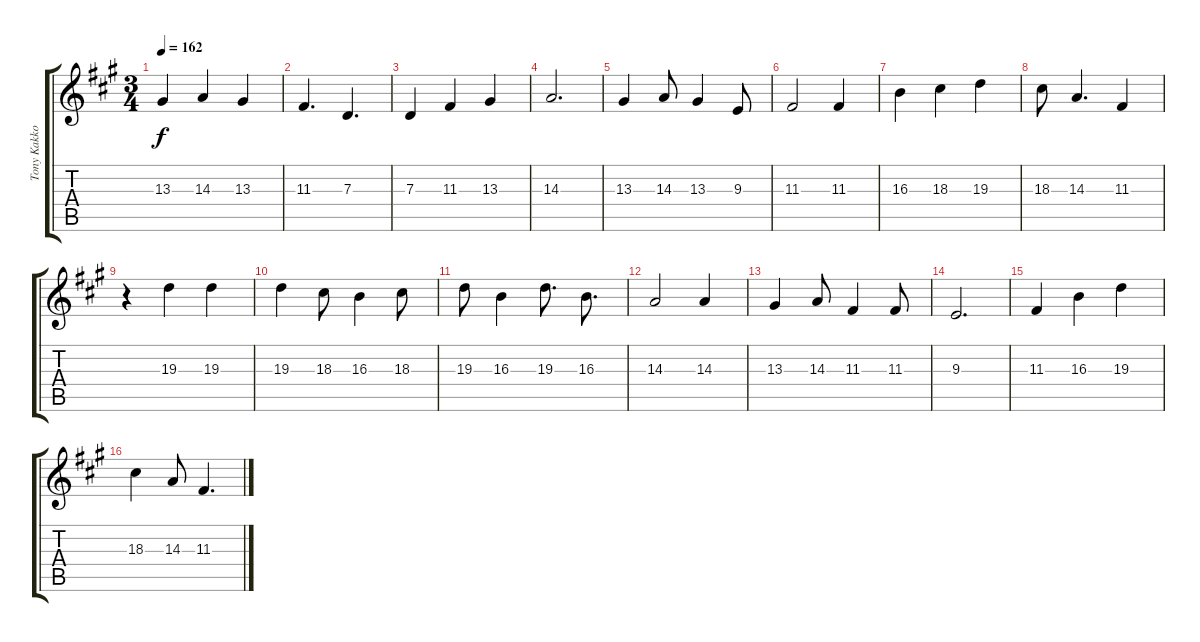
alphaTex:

\track ("Tony Kakko (Vocals)" "Tony Kakko") {instrument lead6voice}
\staff {score tabs}
\tuning (E4 B3 G3 D3 A2 E2) {hide}
\ts (3 4)
\tempo 162
\clef g2
\ks a
13.3.4{dy f} 14.3.4 13.3.4 |
11.3.4{d} 7.3.4{d} |
7.3.4 11.3.4 13.3.4 |
14.3.2{d} |
13.3.4 14.3.8 13.3.4 9.3.8 |
11.3.2 11.3.4 |
16.3.4 18.3.4 19.3.4 |
18.3.8 14.3.4{d} 11.3.4 |
r.4 19.3.4 19.3.4 |
19.3.4 18.3.8 16.3.4 18.3.8 |
19.3.8 16.3.4 19.3.8{d} 16.3.8{d} |
14.3.2 14.3.4 |
13.3.4 14.3.8 11.3.4 11.3.8 |
9.3.2{d} |
11.3.4 16.3.4 19.3.4 |
18.3.4 14.3.8 11.3.4{d}
